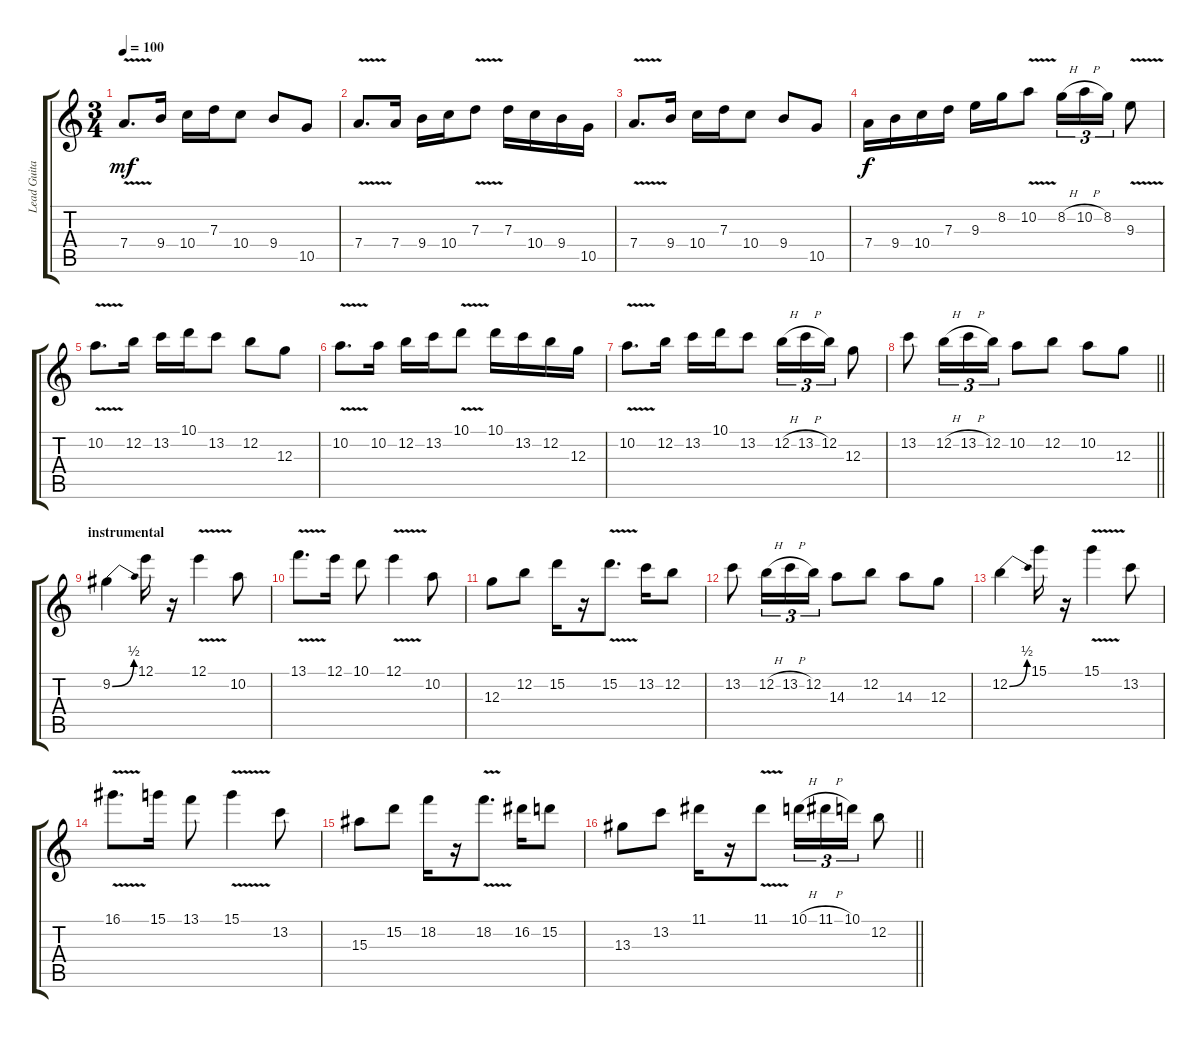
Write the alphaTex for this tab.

\track ("Lead Guitar 1" "Lead Guita") {instrument distortionguitar}
\staff {score tabs}
\tuning (E4 B3 G3 D3 A2 E2) {hide}
\ts (3 4)
\tempo 100
\clef g2
\ks c
7.4{v}.8{d dy mf} 9.4.16 10.4.16 7.3.16 10.4.8 9.4.8 10.5.8 |
7.4{v}.8{d} 7.4.16 9.4.16 10.4.16 7.3{v}.8 7.3.16 10.4.16 9.4.16 10.5.16 |
7.4{v}.8{d} 9.4.16 10.4.16 7.3.16 10.4.8 9.4.8 10.5.8 |
7.4.16{dy f} 9.4.16 10.4.16 7.3.16 9.3.16 8.2.16 10.2{v}.8 8.2{h}.16{tu (3 2)} 10.2{h}.16{tu (3 2)} 8.2.16{tu (3 2)} 9.3{v}.8 |
10.2{v}.8{d} 12.2.16 13.2.16 10.1.16 13.2.8 12.2.8 12.3.8 |
10.2{v}.8{d} 10.2.16 12.2.16 13.2.16 10.1{v}.8 10.1.16 13.2.16 12.2.16 12.3.16 |
10.2{v}.8{d} 12.2.16 13.2.16 10.1.16 13.2.8 12.2{h}.16{tu (3 2)} 13.2{h}.16{tu (3 2)} 12.2.16{tu (3 2)} 12.3.8 |
\barLineRight lightlight
13.2.8 12.2{h}.16{tu (3 2)} 13.2{h}.16{tu (3 2)} 12.2.16{tu (3 2)} 10.2.8 12.2.8 10.2.8 12.3.8 |
\section ("" "instrumental")
9.2{be (bend 0 0 60 2)}.4 12.1.16 r.16 12.1{v}.4 10.2.8 |
13.1{v}.8{d} 12.1.16 10.1.8 12.1{v}.4 10.2.8 |
12.3.8 12.2.8 15.2.16 r.16 15.2{v}.8{d} 13.2.16 12.2.8 |
13.2.8 12.2{h}.16{tu (3 2)} 13.2{h}.16{tu (3 2)} 12.2.16{tu (3 2)} 14.3.8 12.2.8 14.3.8 12.3.8 |
12.2{be (bend 0 0 60 2)}.4 15.1.16 r.16 15.1{v}.4 13.2.8 |
16.1{v}.8{d} 15.1.16 13.1.8 15.1{v}.4 13.2.8 |
15.3.8 15.2.8 18.2.16 r.16 18.2{v}.8{d} 16.2.16 15.2.8 |
\barLineRight lightlight
13.3.8 13.2.8 11.1.16 r.16 11.1{v}.8 10.1{h}.16{tu (3 2)} 11.1{h}.16{tu (3 2)} 10.1.16{tu (3 2)} 12.2.8
